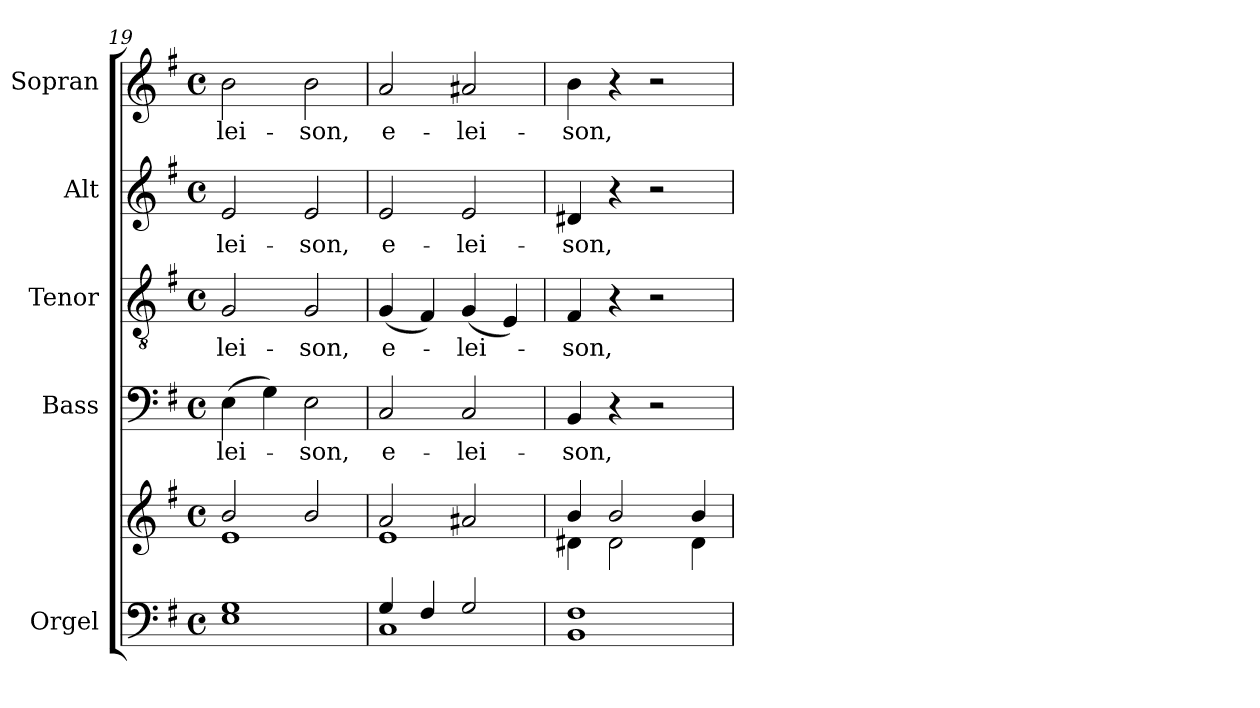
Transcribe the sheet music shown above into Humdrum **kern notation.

**kern	**kern	**kern	**text	**kern	**text	**kern	**text	**kern	**text
*part5	*part5	*part4	*part4	*part3	*part3	*part2	*part2	*part1	*part1
*staff6	*staff5	*staff4	*staff4	*staff3	*staff3	*staff2	*staff2	*staff1	*staff1
*I"Orgel	*	*I"Bass	*	*I"Tenor	*	*I"Alt	*	*I"Sopran	*
*I'Org.	*	*I'B.	*	*I'T.	*	*I'A.	*	*I'S.	*
*clefF4	*clefG2	*clefF4	*	*clefGv2	*	*clefG2	*	*clefG2	*
*k[f#]	*k[f#]	*k[f#]	*	*k[f#]	*	*k[f#]	*	*k[f#]	*
*G:	*G:	*G:	*	*G:	*	*G:	*	*G:	*
*M4/4	*M4/4	*M4/4	*	*M4/4	*	*M4/4	*	*M4/4	*
*met(c)	*met(c)	*met(c)	*	*met(c)	*	*met(c)	*	*met(c)	*
=19	=19	=19	=19	=19	=19	=19	=19	=19	=19
*^	*^	*	*	*	*	*	*	*	*
!	!	!	!	!	!LO:LY:b	!	!LO:LY:b	!	!LO:LY:b	!	!LO:LY:b
1G	1E	2b/	1e	(>4E\	-lei-	2G/	-lei-	2e/	-lei-	2b\	-lei-
.	.	.	.	4G\)	.	.	.	.	.	.	.
!	!	!	!	!	!LO:LY:b	!	!LO:LY:b	!	!LO:LY:b	!	!LO:LY:b
.	.	2b/	.	2E\	-son,	2G/	-son,	2e/	-son,	2b\	-son,
=20	=20	=20	=20	=20	=20	=20	=20	=20	=20	=20	=20
!	!	!	!	!	!LO:LY:b	!	!LO:LY:b	!	!LO:LY:b	!	!LO:LY:b
4G/	1C	2a/	1e	2C/	e-	(<4G/	e-	2e/	e-	2a/	e-
4F#/	.	.	.	.	.	4F#/)	.	.	.	.	.
!	!	!	!	!	!LO:LY:b	!	!LO:LY:b	!	!LO:LY:b	!	!LO:LY:b
2G/	.	2a#X/	.	2C/	-lei-	(<4G/	-lei-	2e/	-lei-	2a#X/	-lei-
.	.	.	.	.	.	4E/)	.	.	.	.	.
=21	=21	=21	=21	=21	=21	=21	=21	=21	=21	=21	=21
!	!	!	!	!	!LO:LY:b	!	!LO:LY:b	!	!LO:LY:b	!	!LO:LY:b
1F#	1BB	4b/	4d#X\	4BB/	-son,	4F#/	-son,	4d#X/	-son,	4b\	-son,
.	.	2b/	2d#\	4r	.	4r	.	4r	.	4r	.
.	.	.	.	2r	.	2r	.	2r	.	2r	.
.	.	4b/	4d#\	.	.	.	.	.	.	.	.
*v	*v	*	*	*	*	*	*	*	*	*	*
*	*v	*v	*	*	*	*	*	*	*	*
=	=	=	=	=	=	=	=	=	=
*-	*-	*-	*-	*-	*-	*-	*-	*-	*-
